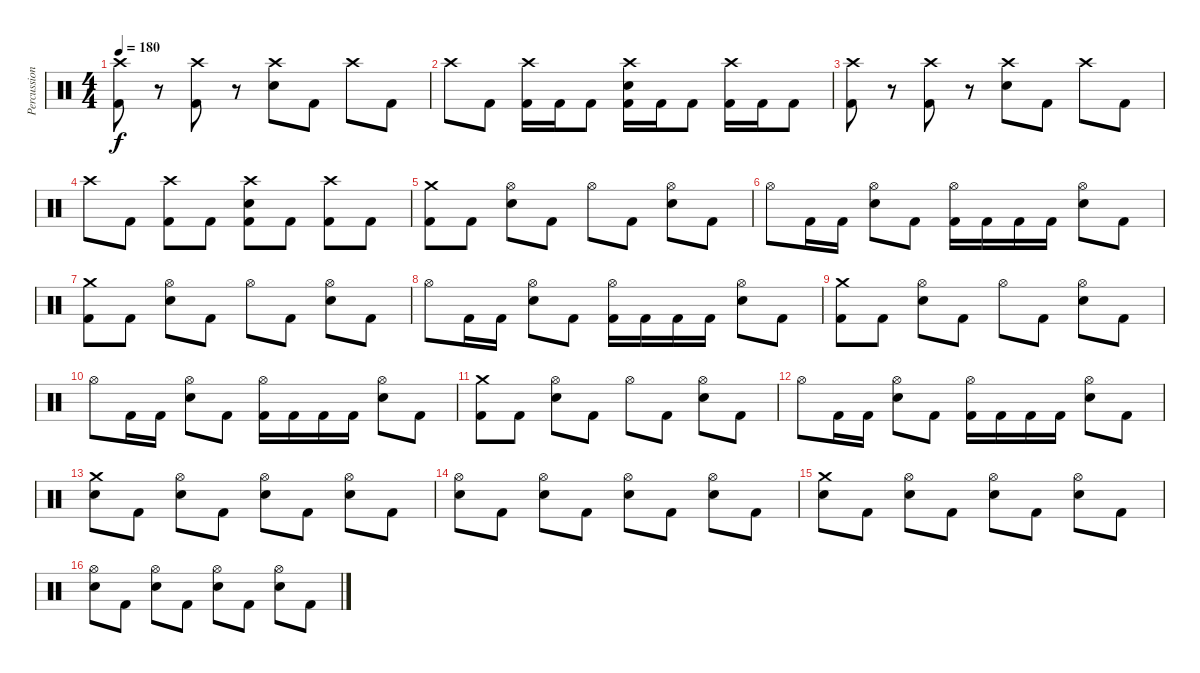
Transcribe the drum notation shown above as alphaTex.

\track ("Percussion" "Percussion") {instrument percussion}
\staff {score}
\articulation defaults
\ts (4 4)
\tempo 180
\clef neutral
\ks c
("Crash high (hit)" "Kick (hit) 2").8{dy f} r.8 ("Crash high (hit)" "Kick (hit) 2").8 r.8 ("Crash high (hit)" "Electric Snare (hit)").8 "Kick (hit) 2".8 "Crash high (hit)".8 "Kick (hit) 2".8 |
"Crash high (hit)".8 "Kick (hit) 2".8 ("Crash high (hit)" "Kick (hit) 2").16 "Kick (hit) 2".16 "Kick (hit) 2".8 ("Crash high (hit)" "Electric Snare (hit)" "Kick (hit) 2").16 "Kick (hit) 2".16 "Kick (hit) 2".8 ("Crash high (hit)" "Kick (hit) 2").16 "Kick (hit) 2".16 "Kick (hit) 2".8 |
("Crash high (hit)" "Kick (hit) 2").8 r.8 ("Crash high (hit)" "Kick (hit) 2").8 r.8 ("Crash high (hit)" "Electric Snare (hit)").8 "Kick (hit) 2".8 "Crash high (hit)".8 "Kick (hit) 2".8 |
"Crash high (hit)".8 "Kick (hit) 2".8 ("Crash high (hit)" "Kick (hit) 2").8 "Kick (hit) 2".8 ("Crash high (hit)" "Electric Snare (hit)" "Kick (hit) 2").8 "Kick (hit) 2".8 ("Crash high (hit)" "Kick (hit) 2").8 "Kick (hit) 2".8 |
("Crash medium (hit)" "Kick (hit) 2").8 "Kick (hit) 2".8 ("Hi-Hat (open)" "Electric Snare (hit)").8 "Kick (hit) 2".8 "Hi-Hat (open)".8 "Kick (hit) 2".8 ("Hi-Hat (open)" "Electric Snare (hit)").8 "Kick (hit) 2".8 |
"Hi-Hat (open)".8 "Kick (hit) 2".16 "Kick (hit) 2".16 ("Hi-Hat (open)" "Electric Snare (hit)").8 "Kick (hit) 2".8 ("Hi-Hat (open)" "Kick (hit) 2").16 "Kick (hit) 2".16 "Kick (hit) 2".16 "Kick (hit) 2".16 ("Hi-Hat (open)" "Electric Snare (hit)").8 "Kick (hit) 2".8 |
("Crash medium (hit)" "Kick (hit) 2").8 "Kick (hit) 2".8 ("Hi-Hat (open)" "Electric Snare (hit)").8 "Kick (hit) 2".8 "Hi-Hat (open)".8 "Kick (hit) 2".8 ("Hi-Hat (open)" "Electric Snare (hit)").8 "Kick (hit) 2".8 |
"Hi-Hat (open)".8 "Kick (hit) 2".16 "Kick (hit) 2".16 ("Hi-Hat (open)" "Electric Snare (hit)").8 "Kick (hit) 2".8 ("Hi-Hat (open)" "Kick (hit) 2").16 "Kick (hit) 2".16 "Kick (hit) 2".16 "Kick (hit) 2".16 ("Hi-Hat (open)" "Electric Snare (hit)").8 "Kick (hit) 2".8 |
("Crash medium (hit)" "Kick (hit) 2").8 "Kick (hit) 2".8 ("Hi-Hat (open)" "Electric Snare (hit)").8 "Kick (hit) 2".8 "Hi-Hat (open)".8 "Kick (hit) 2".8 ("Hi-Hat (open)" "Electric Snare (hit)").8 "Kick (hit) 2".8 |
"Hi-Hat (open)".8 "Kick (hit) 2".16 "Kick (hit) 2".16 ("Hi-Hat (open)" "Electric Snare (hit)").8 "Kick (hit) 2".8 ("Hi-Hat (open)" "Kick (hit) 2").16 "Kick (hit) 2".16 "Kick (hit) 2".16 "Kick (hit) 2".16 ("Hi-Hat (open)" "Electric Snare (hit)").8 "Kick (hit) 2".8 |
("Crash medium (hit)" "Kick (hit) 2").8 "Kick (hit) 2".8 ("Hi-Hat (open)" "Electric Snare (hit)").8 "Kick (hit) 2".8 "Hi-Hat (open)".8 "Kick (hit) 2".8 ("Hi-Hat (open)" "Electric Snare (hit)").8 "Kick (hit) 2".8 |
"Hi-Hat (open)".8 "Kick (hit) 2".16 "Kick (hit) 2".16 ("Hi-Hat (open)" "Electric Snare (hit)").8 "Kick (hit) 2".8 ("Hi-Hat (open)" "Kick (hit) 2").16 "Kick (hit) 2".16 "Kick (hit) 2".16 "Kick (hit) 2".16 ("Hi-Hat (open)" "Electric Snare (hit)").8 "Kick (hit) 2".8 |
("Crash medium (hit)" "Electric Snare (hit)").8 "Kick (hit) 2".8 ("Hi-Hat (open)" "Electric Snare (hit)").8 "Kick (hit) 2".8 ("Hi-Hat (open)" "Electric Snare (hit)").8 "Kick (hit) 2".8 ("Hi-Hat (open)" "Electric Snare (hit)").8 "Kick (hit) 2".8 |
("Hi-Hat (open)" "Electric Snare (hit)").8 "Kick (hit) 2".8 ("Hi-Hat (open)" "Electric Snare (hit)").8 "Kick (hit) 2".8 ("Hi-Hat (open)" "Electric Snare (hit)").8 "Kick (hit) 2".8 ("Hi-Hat (open)" "Electric Snare (hit)").8 "Kick (hit) 2".8 |
("Crash medium (hit)" "Electric Snare (hit)").8 "Kick (hit) 2".8 ("Hi-Hat (open)" "Electric Snare (hit)").8 "Kick (hit) 2".8 ("Hi-Hat (open)" "Electric Snare (hit)").8 "Kick (hit) 2".8 ("Hi-Hat (open)" "Electric Snare (hit)").8 "Kick (hit) 2".8 |
("Hi-Hat (open)" "Electric Snare (hit)").8 "Kick (hit) 2".8 ("Hi-Hat (open)" "Electric Snare (hit)").8 "Kick (hit) 2".8 ("Hi-Hat (open)" "Electric Snare (hit)").8 "Kick (hit) 2".8 ("Hi-Hat (open)" "Electric Snare (hit)").8 "Kick (hit) 2".8
